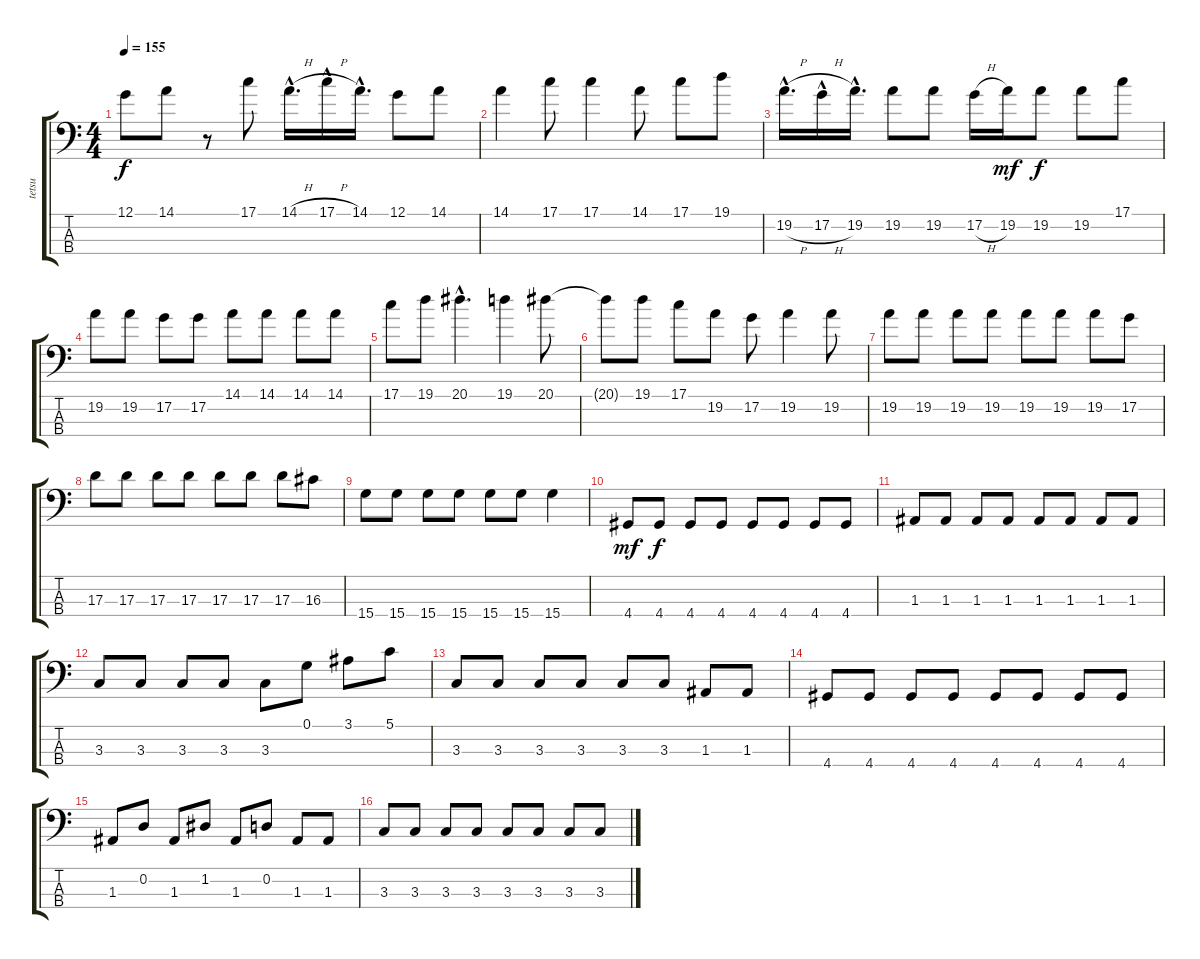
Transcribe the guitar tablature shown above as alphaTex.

\track ("tetsu" "tetsu") {instrument electricbasspick}
\staff {score tabs}
\tuning (G2 D2 A1 E1) {hide}
\ts (4 4)
\tempo 155
\clef f4
\ks c
12.1.8{dy f} 14.1.8 r.8 17.1.8 14.1{h hac}.16{d} 17.1{h hac}.16 14.1{hac}.16{d} 12.1.8 14.1.8 |
14.1.4 17.1.8 17.1.4 14.1.8 17.1.8 19.1.8 |
19.2{h hac}.16{d} 17.2{h hac}.16 19.2{hac}.16{d} 19.2.8 19.2.8 17.2{h}.16 19.2.16{dy mf} 19.2.8{dy f} 19.2.8 17.1.8 |
19.2.8 19.2.8 17.2.8 17.2.8 14.1.8 14.1.8 14.1.8 14.1.8 |
17.1.8 19.1.8 20.1{hac}.4{d} 19.1.4 20.1.8 |
20.1{t}.8 19.1.8 17.1.8 19.2.8 17.2.8 19.2.4 19.2.8 |
19.2.8 19.2.8 19.2.8 19.2.8 19.2.8 19.2.8 19.2.8 17.2.8 |
17.3.8 17.3.8 17.3.8 17.3.8 17.3.8 17.3.8 17.3.8 16.3.8 |
15.4.8 15.4.8 15.4.8 15.4.8 15.4.8 15.4.8 15.4.4 |
4.4.8{dy mf} 4.4.8{dy f} 4.4.8 4.4.8 4.4.8 4.4.8 4.4.8 4.4.8 |
1.3.8 1.3.8 1.3.8 1.3.8 1.3.8 1.3.8 1.3.8 1.3.8 |
3.3.8 3.3.8 3.3.8 3.3.8 3.3.8 0.1.8 3.1.8 5.1.8 |
3.3.8 3.3.8 3.3.8 3.3.8 3.3.8 3.3.8 1.3.8 1.3.8 |
4.4.8 4.4.8 4.4.8 4.4.8 4.4.8 4.4.8 4.4.8 4.4.8 |
1.3.8 0.2.8 1.3.8 1.2.8 1.3.8 0.2.8 1.3.8 1.3.8 |
3.3.8 3.3.8 3.3.8 3.3.8 3.3.8 3.3.8 3.3.8 3.3.8
